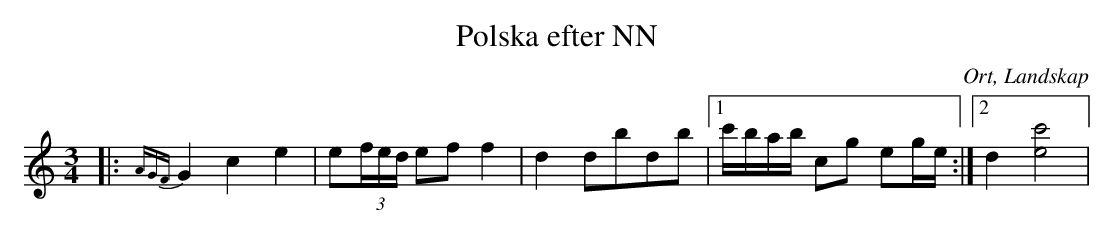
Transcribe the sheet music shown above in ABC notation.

X:1
T:Polska efter NN
O:Ort, Landskap
M:3/4
L:1/8
K:C
|:{A4/3G4/3F4/3}G2 c2 e2|e(3f/e/d/ ef f2|d2 dbdb|1 c'/b/a/b/ cg eg/e/:|2 d2 [e4c'4]|
